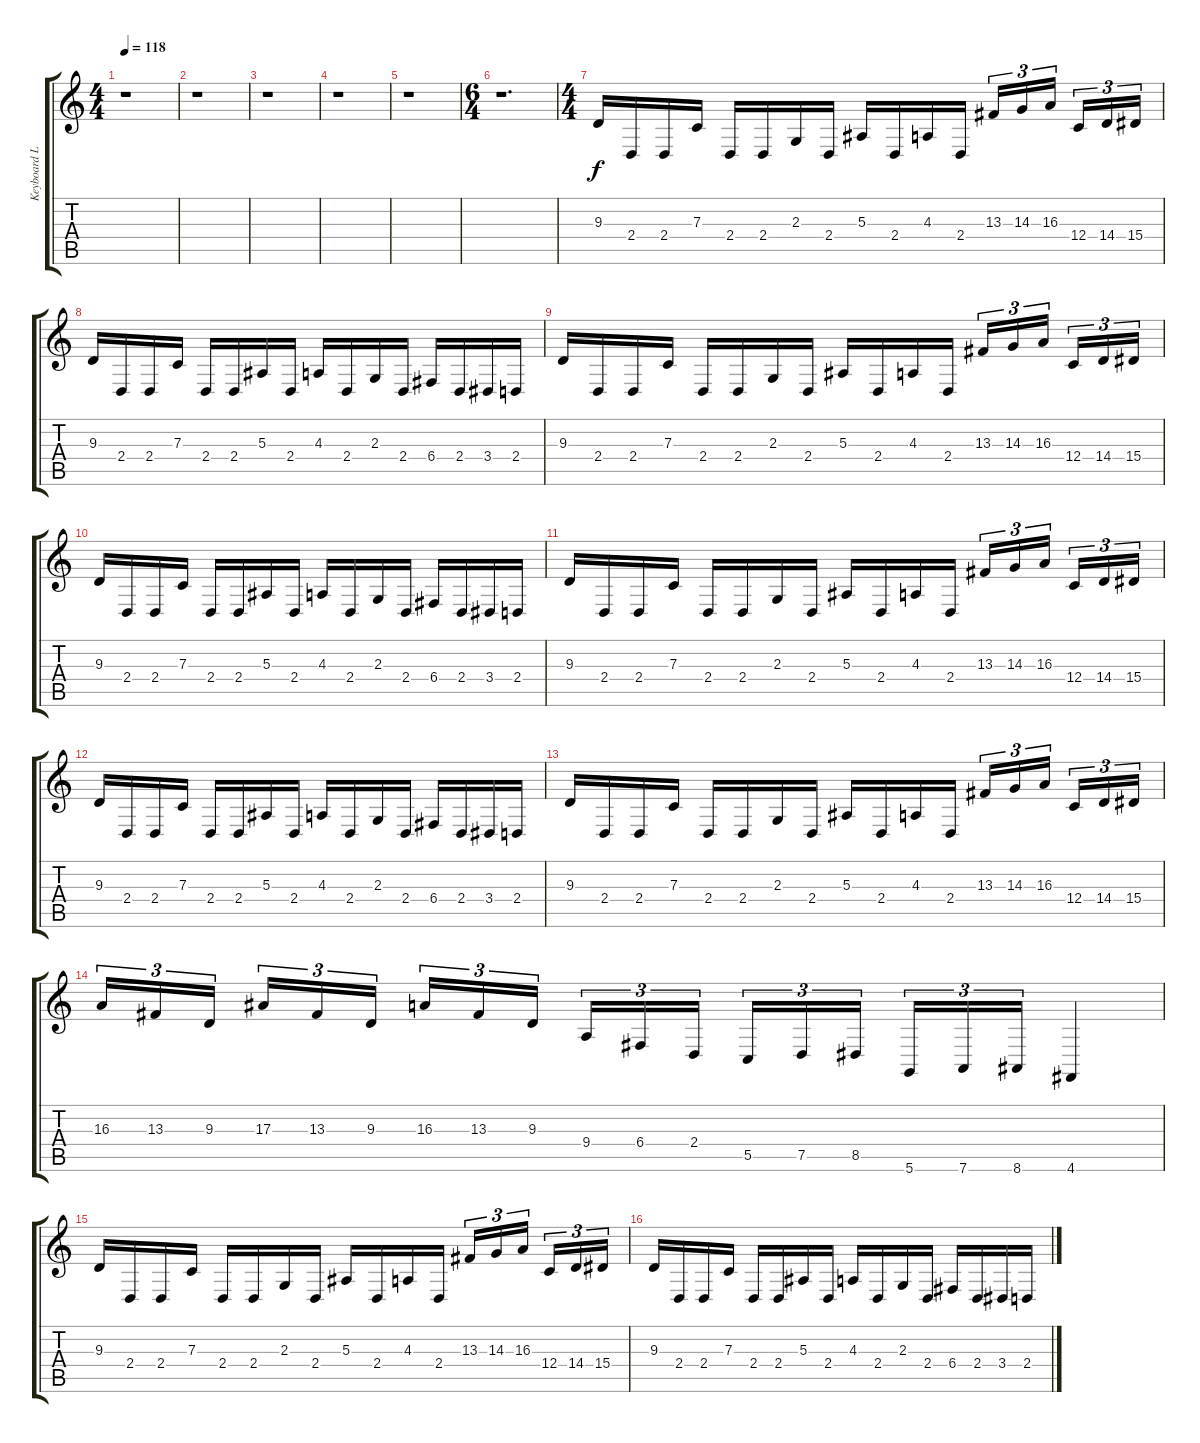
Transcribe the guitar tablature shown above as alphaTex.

\track ("Keyboard Lead" "Keyboard L") {instrument lead2sawtooth}
\staff {score tabs}
\tuning (D4 A3 F3 C3 G2 D2) {hide}
\ts (4 4)
\tempo 118
\clef g2
\ks c
r.1{dy f} |
r.1 |
r.1 |
r.1 |
r.1 |
\ts (6 4)
r.1{d} |
\ts (4 4)
9.3.16 2.4.16 2.4.16 7.3.16 2.4.16 2.4.16 2.3.16 2.4.16 5.3.16 2.4.16 4.3.16 2.4.16 13.3.16{tu (3 2)} 14.3.16{tu (3 2)} 16.3.16{tu (3 2)} 12.4.16{tu (3 2)} 14.4.16{tu (3 2)} 15.4.16{tu (3 2)} |
9.3.16 2.4.16 2.4.16 7.3.16 2.4.16 2.4.16 5.3.16 2.4.16 4.3.16 2.4.16 2.3.16 2.4.16 6.4.16 2.4.16 3.4.16 2.4.16 |
9.3.16 2.4.16 2.4.16 7.3.16 2.4.16 2.4.16 2.3.16 2.4.16 5.3.16 2.4.16 4.3.16 2.4.16 13.3.16{tu (3 2)} 14.3.16{tu (3 2)} 16.3.16{tu (3 2)} 12.4.16{tu (3 2)} 14.4.16{tu (3 2)} 15.4.16{tu (3 2)} |
9.3.16 2.4.16 2.4.16 7.3.16 2.4.16 2.4.16 5.3.16 2.4.16 4.3.16 2.4.16 2.3.16 2.4.16 6.4.16 2.4.16 3.4.16 2.4.16 |
9.3.16 2.4.16 2.4.16 7.3.16 2.4.16 2.4.16 2.3.16 2.4.16 5.3.16 2.4.16 4.3.16 2.4.16 13.3.16{tu (3 2)} 14.3.16{tu (3 2)} 16.3.16{tu (3 2)} 12.4.16{tu (3 2)} 14.4.16{tu (3 2)} 15.4.16{tu (3 2)} |
9.3.16 2.4.16 2.4.16 7.3.16 2.4.16 2.4.16 5.3.16 2.4.16 4.3.16 2.4.16 2.3.16 2.4.16 6.4.16 2.4.16 3.4.16 2.4.16 |
9.3.16 2.4.16 2.4.16 7.3.16 2.4.16 2.4.16 2.3.16 2.4.16 5.3.16 2.4.16 4.3.16 2.4.16 13.3.16{tu (3 2)} 14.3.16{tu (3 2)} 16.3.16{tu (3 2)} 12.4.16{tu (3 2)} 14.4.16{tu (3 2)} 15.4.16{tu (3 2)} |
16.3.16{tu (3 2)} 13.3.16{tu (3 2)} 9.3.16{tu (3 2)} 17.3.16{tu (3 2)} 13.3.16{tu (3 2)} 9.3.16{tu (3 2)} 16.3.16{tu (3 2)} 13.3.16{tu (3 2)} 9.3.16{tu (3 2)} 9.4.16{tu (3 2)} 6.4.16{tu (3 2)} 2.4.16{tu (3 2)} 5.5.16{tu (3 2)} 7.5.16{tu (3 2)} 8.5.16{tu (3 2)} 5.6.16{tu (3 2)} 7.6.16{tu (3 2)} 8.6.16{tu (3 2)} 4.6.4 |
9.3.16 2.4.16 2.4.16 7.3.16 2.4.16 2.4.16 2.3.16 2.4.16 5.3.16 2.4.16 4.3.16 2.4.16 13.3.16{tu (3 2)} 14.3.16{tu (3 2)} 16.3.16{tu (3 2)} 12.4.16{tu (3 2)} 14.4.16{tu (3 2)} 15.4.16{tu (3 2)} |
9.3.16 2.4.16 2.4.16 7.3.16 2.4.16 2.4.16 5.3.16 2.4.16 4.3.16 2.4.16 2.3.16 2.4.16 6.4.16 2.4.16 3.4.16 2.4.16
